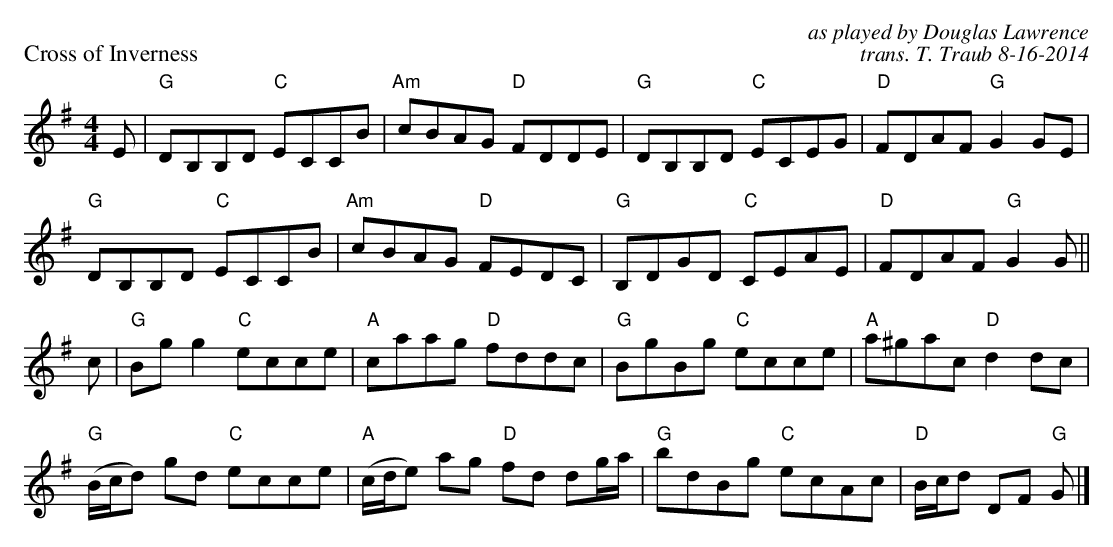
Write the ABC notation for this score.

X:1
P: Cross of Inverness
C: as played by Douglas Lawrence
C: trans. T. Traub 8-16-2014
L: 1/8
M: 4/4
K: G
E|"G"DB,B,D "C"ECCB|"Am"cBAG "D"FDDE|"G"DB,B,D "C"ECEG|"D"FDAF "G"G2 GE|
"G"DB,B,D "C"ECCB|"Am"cBAG "D"FEDC|"G"B,DGD "C"CEAE|"D"FDAF "G"G2 G||
c|"G"Bg g2 "C"ecce|"A"caag "D"fddc|"G"BgBg "C"ecce|"A"a^gac "D"d2 dc|
"G"(B/c/d) gd "C"ecce|"A"(c/d/e) ag "D"fd dg/a/|"G"bdBg "C"ecAc|"D"B/c/d DF "G"G |]
